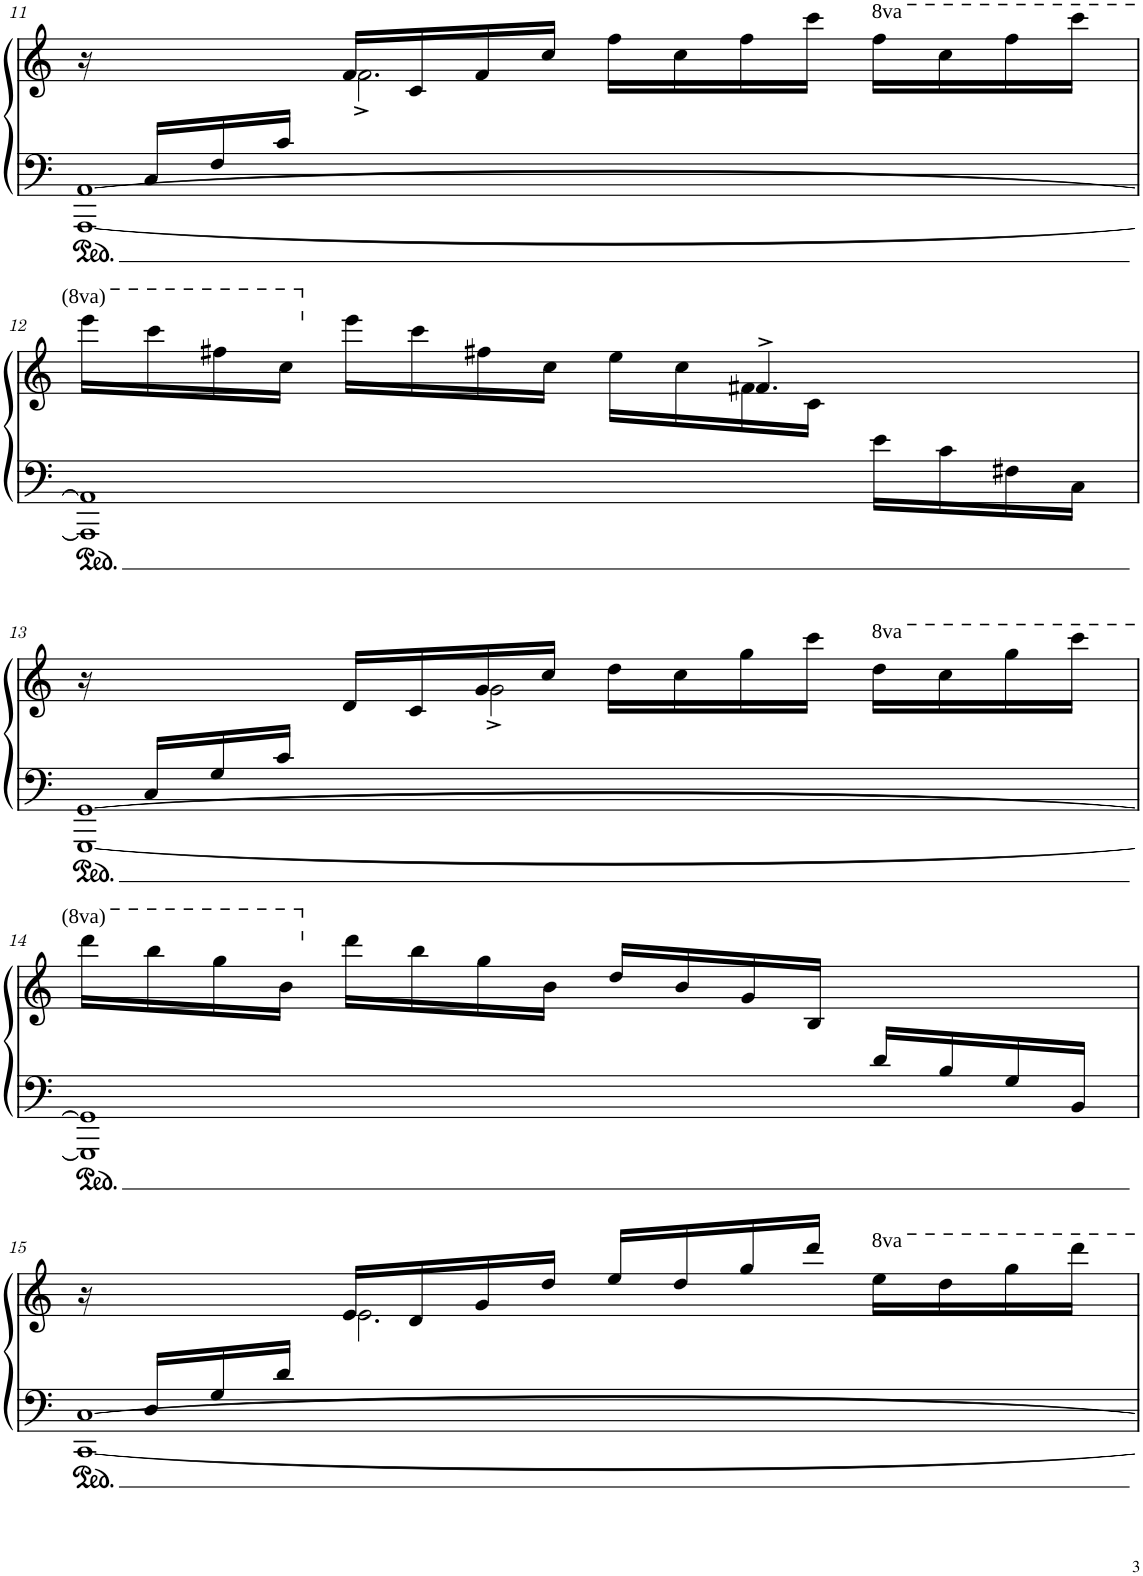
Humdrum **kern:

**kern	**kern
*part1	*part1
*staff2	*staff1
*I"Piano	*
*I'Pno	*
!!LO:PB:g=z
*clefF4	*clefG2
*k[]	*k[]
*M4/4	*M4/4
*met(c)	*met(c)
=11	=11
*^	*^
16ryy	[1AAA [1AA	16r	4ryy
16C/LL	.	8.ryy	.
16F/	.	.	.
16c/JJ	.	.	.
2.ryy	.	16f/LL	2.f^\
.	.	16c/	.
.	.	16f/	.
.	.	16cc/JJ	.
.	.	16ff\LL	.
.	.	16cc\	.
.	.	16ff\	.
.	.	16ccc\JJ	.
*	*	*8va	*
.	.	16fff\LL	.
.	.	16ccc\	.
.	.	16fff\	.
.	.	16cccc\JJ	.
!!LO:LB:g=z	!!
=12	=12	=12	=12
2.ryy	1AAA] 1AA]	16eeee\LL	8ryy
.	.	16cccc\	.
*	*	*v	*v
.	.	16fff#X\
.	.	16ccc\JJ
*	*	*X8va
.	.	16eee\LL
.	.	16ccc\
.	.	16ff#X\
.	.	16cc\JJ
.	.	16ee\LL
.	.	16cc\
*	*	*^
.	.	16f#X\	4.f#^/
.	.	16c\JJ	.
16e\LL	.	4ryy	.
16c\	.	.	.
16F#X\	.	.	.
16C\JJ	.	.	.
!!LO:LB:g=z	!!
=13	=13	=13	=13
16ryy	[1GGG [1GG	16r	4.ryy
16C/LL	.	8.ryy	.
16G/	.	.	.
16c/JJ	.	.	.
2.ryy	.	16d/LL	.
.	.	16c/	.
.	.	16g/	2g^\
.	.	16cc/JJ	.
.	.	16dd\LL	.
.	.	16cc\	.
.	.	16gg\	.
.	.	16ccc\JJ	.
*	*	*8va	*
.	.	16ddd\LL	.
.	.	16ccc\	.
.	.	16ggg\	8ryy
.	.	16cccc\JJ	.
*	*	*v	*v
!!LO:LB:g=z
=14	=14	=14
2.ryy	1GGG] 1GG]	16dddd\LL
.	.	16bbb\
.	.	16ggg\
.	.	16bb\JJ
*	*	*X8va
.	.	16ddd\LL
.	.	16bb\
.	.	16gg\
.	.	16b\JJ
.	.	16dd/LL
.	.	16b/
.	.	16g/
.	.	16B/JJ
16d/LL	.	4ryy
16B/	.	.
16G/	.	.
16BB/JJ	.	.
!!LO:LB:g=z
=15	=15	=15
*	*	*^
16ryy	[1CC [1C	16r	4ryy
16D/LL	.	8.ryy	.
16G/	.	.	.
16d/JJ	.	.	.
2.ryy	.	16e/LL	2.e\
.	.	16d/	.
.	.	16g/	.
.	.	16dd/JJ	.
.	.	16ee/LL	.
.	.	16dd/	.
.	.	16gg/	.
.	.	16ddd/JJ	.
.	.	16eee\LL	.
.	.	16ddd\	.
.	.	16ggg\	.
.	.	16dddd\JJ	.
*v	*v	*	*
*	*v	*v
=	=
*-	*-
